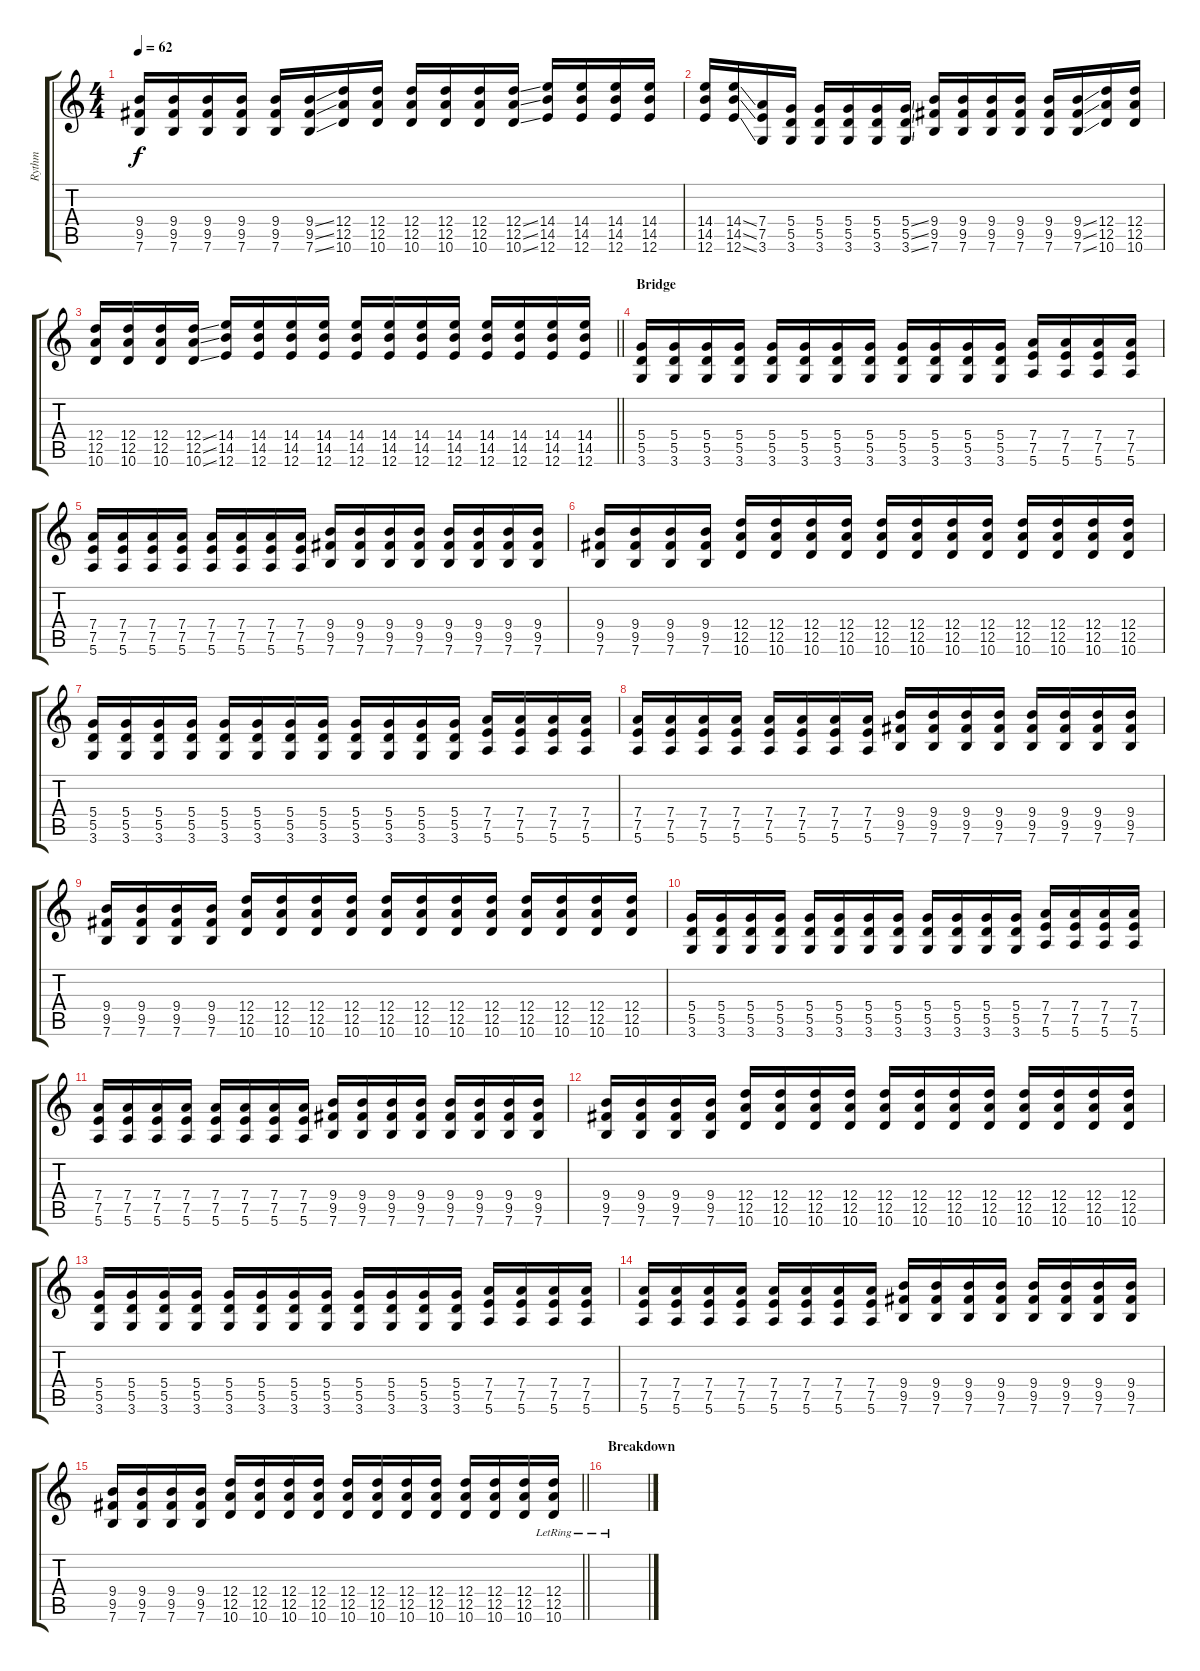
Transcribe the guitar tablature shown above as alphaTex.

\track ("Rythm" "Rythm") {instrument electricguitarclean}
\staff {score tabs}
\tuning (E4 B3 G3 D3 A2 E2) {hide}
\ts (4 4)
\tempo 62
\clef g2
\ks c
(9.4 9.5 7.6).16{dy f} (9.4 9.5 7.6).16 (9.4 9.5 7.6).16 (9.4 9.5 7.6).16 (9.4 9.5 7.6).16 (9.4{ss} 9.5{ss} 7.6{ss}).16 (12.4 12.5 10.6).16 (12.4 12.5 10.6).16 (12.4 12.5 10.6).16 (12.4 12.5 10.6).16 (12.4 12.5 10.6).16 (12.4{ss} 12.5{ss} 10.6{ss}).16 (14.4 14.5 12.6).16 (14.4 14.5 12.6).16 (14.4 14.5 12.6).16 (14.4 14.5 12.6).16 |
(14.4 14.5 12.6).16 (14.4{ss} 14.5{ss} 12.6{ss}).16 (7.4 7.5 3.6).16 (5.4 5.5 3.6).16 (5.4 5.5 3.6).16 (5.4 5.5 3.6).16 (5.4 5.5 3.6).16 (5.4{ss} 5.5{ss} 3.6{ss}).16 (9.4 9.5 7.6).16 (9.4 9.5 7.6).16 (9.4 9.5 7.6).16 (9.4 9.5 7.6).16 (9.4 9.5 7.6).16 (9.4{ss} 9.5{ss} 7.6{ss}).16 (12.4 12.5 10.6).16 (12.4 12.5 10.6).16 |
\barLineRight lightlight
(12.4 12.5 10.6).16 (12.4 12.5 10.6).16 (12.4 12.5 10.6).16 (12.4{ss} 12.5{ss} 10.6{ss}).16 (14.4 14.5 12.6).16 (14.4 14.5 12.6).16 (14.4 14.5 12.6).16 (14.4 14.5 12.6).16 (14.4 14.5 12.6).16 (14.4 14.5 12.6).16 (14.4 14.5 12.6).16 (14.4 14.5 12.6).16 (14.4 14.5 12.6).16 (14.4 14.5 12.6).16 (14.4 14.5 12.6).16 (14.4 14.5 12.6).16 |
\section ("" "Bridge")
(5.4 5.5 3.6).16 (5.4 5.5 3.6).16 (5.4 5.5 3.6).16 (5.4 5.5 3.6).16 (5.4 5.5 3.6).16 (5.4 5.5 3.6).16 (5.4 5.5 3.6).16 (5.4 5.5 3.6).16 (5.4 5.5 3.6).16 (5.4 5.5 3.6).16 (5.4 5.5 3.6).16 (5.4 5.5 3.6).16 (7.4 7.5 5.6).16 (7.4 7.5 5.6).16 (7.4 7.5 5.6).16 (7.4 7.5 5.6).16 |
(7.4 7.5 5.6).16 (7.4 7.5 5.6).16 (7.4 7.5 5.6).16 (7.4 7.5 5.6).16 (7.4 7.5 5.6).16 (7.4 7.5 5.6).16 (7.4 7.5 5.6).16 (7.4 7.5 5.6).16 (9.4 9.5 7.6).16 (9.4 9.5 7.6).16 (9.4 9.5 7.6).16 (9.4 9.5 7.6).16 (9.4 9.5 7.6).16 (9.4 9.5 7.6).16 (9.4 9.5 7.6).16 (9.4 9.5 7.6).16 |
(9.4 9.5 7.6).16 (9.4 9.5 7.6).16 (9.4 9.5 7.6).16 (9.4 9.5 7.6).16 (12.4 12.5 10.6).16 (12.4 12.5 10.6).16 (12.4 12.5 10.6).16 (12.4 12.5 10.6).16 (12.4 12.5 10.6).16 (12.4 12.5 10.6).16 (12.4 12.5 10.6).16 (12.4 12.5 10.6).16 (12.4 12.5 10.6).16 (12.4 12.5 10.6).16 (12.4 12.5 10.6).16 (12.4 12.5 10.6).16 |
(5.4 5.5 3.6).16 (5.4 5.5 3.6).16 (5.4 5.5 3.6).16 (5.4 5.5 3.6).16 (5.4 5.5 3.6).16 (5.4 5.5 3.6).16 (5.4 5.5 3.6).16 (5.4 5.5 3.6).16 (5.4 5.5 3.6).16 (5.4 5.5 3.6).16 (5.4 5.5 3.6).16 (5.4 5.5 3.6).16 (7.4 7.5 5.6).16 (7.4 7.5 5.6).16 (7.4 7.5 5.6).16 (7.4 7.5 5.6).16 |
(7.4 7.5 5.6).16 (7.4 7.5 5.6).16 (7.4 7.5 5.6).16 (7.4 7.5 5.6).16 (7.4 7.5 5.6).16 (7.4 7.5 5.6).16 (7.4 7.5 5.6).16 (7.4 7.5 5.6).16 (9.4 9.5 7.6).16 (9.4 9.5 7.6).16 (9.4 9.5 7.6).16 (9.4 9.5 7.6).16 (9.4 9.5 7.6).16 (9.4 9.5 7.6).16 (9.4 9.5 7.6).16 (9.4 9.5 7.6).16 |
(9.4 9.5 7.6).16 (9.4 9.5 7.6).16 (9.4 9.5 7.6).16 (9.4 9.5 7.6).16 (12.4 12.5 10.6).16 (12.4 12.5 10.6).16 (12.4 12.5 10.6).16 (12.4 12.5 10.6).16 (12.4 12.5 10.6).16 (12.4 12.5 10.6).16 (12.4 12.5 10.6).16 (12.4 12.5 10.6).16 (12.4 12.5 10.6).16 (12.4 12.5 10.6).16 (12.4 12.5 10.6).16 (12.4 12.5 10.6).16 |
(5.4 5.5 3.6).16 (5.4 5.5 3.6).16 (5.4 5.5 3.6).16 (5.4 5.5 3.6).16 (5.4 5.5 3.6).16 (5.4 5.5 3.6).16 (5.4 5.5 3.6).16 (5.4 5.5 3.6).16 (5.4 5.5 3.6).16 (5.4 5.5 3.6).16 (5.4 5.5 3.6).16 (5.4 5.5 3.6).16 (7.4 7.5 5.6).16 (7.4 7.5 5.6).16 (7.4 7.5 5.6).16 (7.4 7.5 5.6).16 |
(7.4 7.5 5.6).16 (7.4 7.5 5.6).16 (7.4 7.5 5.6).16 (7.4 7.5 5.6).16 (7.4 7.5 5.6).16 (7.4 7.5 5.6).16 (7.4 7.5 5.6).16 (7.4 7.5 5.6).16 (9.4 9.5 7.6).16 (9.4 9.5 7.6).16 (9.4 9.5 7.6).16 (9.4 9.5 7.6).16 (9.4 9.5 7.6).16 (9.4 9.5 7.6).16 (9.4 9.5 7.6).16 (9.4 9.5 7.6).16 |
(9.4 9.5 7.6).16 (9.4 9.5 7.6).16 (9.4 9.5 7.6).16 (9.4 9.5 7.6).16 (12.4 12.5 10.6).16 (12.4 12.5 10.6).16 (12.4 12.5 10.6).16 (12.4 12.5 10.6).16 (12.4 12.5 10.6).16 (12.4 12.5 10.6).16 (12.4 12.5 10.6).16 (12.4 12.5 10.6).16 (12.4 12.5 10.6).16 (12.4 12.5 10.6).16 (12.4 12.5 10.6).16 (12.4 12.5 10.6).16 |
(5.4 5.5 3.6).16 (5.4 5.5 3.6).16 (5.4 5.5 3.6).16 (5.4 5.5 3.6).16 (5.4 5.5 3.6).16 (5.4 5.5 3.6).16 (5.4 5.5 3.6).16 (5.4 5.5 3.6).16 (5.4 5.5 3.6).16 (5.4 5.5 3.6).16 (5.4 5.5 3.6).16 (5.4 5.5 3.6).16 (7.4 7.5 5.6).16 (7.4 7.5 5.6).16 (7.4 7.5 5.6).16 (7.4 7.5 5.6).16 |
(7.4 7.5 5.6).16 (7.4 7.5 5.6).16 (7.4 7.5 5.6).16 (7.4 7.5 5.6).16 (7.4 7.5 5.6).16 (7.4 7.5 5.6).16 (7.4 7.5 5.6).16 (7.4 7.5 5.6).16 (9.4 9.5 7.6).16 (9.4 9.5 7.6).16 (9.4 9.5 7.6).16 (9.4 9.5 7.6).16 (9.4 9.5 7.6).16 (9.4 9.5 7.6).16 (9.4 9.5 7.6).16 (9.4 9.5 7.6).16 |
\barLineRight lightlight
(9.4 9.5 7.6).16 (9.4 9.5 7.6).16 (9.4 9.5 7.6).16 (9.4 9.5 7.6).16 (12.4 12.5 10.6).16 (12.4 12.5 10.6).16 (12.4 12.5 10.6).16 (12.4 12.5 10.6).16 (12.4 12.5 10.6).16 (12.4 12.5 10.6).16 (12.4 12.5 10.6).16 (12.4 12.5 10.6).16 (12.4 12.5 10.6).16 (12.4 12.5 10.6).16 (12.4 12.5 10.6).16 (12.4 12.5{lr} 10.6).16 |
\section ("" "Breakdown")
